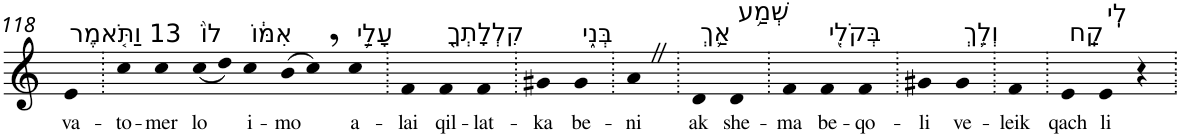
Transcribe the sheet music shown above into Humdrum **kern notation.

**kern	**text
*part1	*part1
*staff1	*staff1
*I"Piano	*
*I'Pno	*
!!LO:PB:g=z
*clefG2	*
*k[]	*
=118	=118
!LO:TX:a:t=13 וַתֹּ֤אמֶר	!
!	!LO:LY:b
4e	va-
=119.	=119.
!	!LO:LY:b
4cc	-to-
!	!LO:LY:b
4cc	-mer
!LO:TX:a:t=לוֹ֙	!
!	!LO:LY:b
(<8cc	lo
8dd)	.
!LO:TX:a:t=אִמּ֔וֹ	!
!	!LO:LY:b
4cc	i-
!	!LO:LY:b
(>8b	-mo
8cc,)	.
!LO:TX:a:t=עָלַ֥י	!
!	!LO:LY:b
4cc	a-
=120.	=120.
!	!LO:LY:b
4f	-lai
!LO:TX:a:t=קִלְלָתְךָ֖	!
!	!LO:LY:b
4f	qil-
!	!LO:LY:b
4f	-lat-
=121.	=121.
!	!LO:LY:b
4g#X	-ka
!LO:TX:a:t=בְּנִ֑י	!
!	!LO:LY:b
4g#	be-
=122.	=122.
!	!LO:LY:b
4aZ	-ni
=123.	=123.
!LO:TX:a:t=אַ֛ךְ	!
!	!LO:LY:b
4d	ak
!LO:TX:a:t=שְׁמַ֥ע	!
!	!LO:LY:b
4d	she-
=124.	=124.
!	!LO:LY:b
4f	-ma
!LO:TX:a:t=בְּקֹלִ֖י	!
!	!LO:LY:b
4f	be-
!	!LO:LY:b
4f	-qo-
=125.	=125.
!	!LO:LY:b
4g#X	-li
!LO:TX:a:t=וְלֵ֥ךְ	!
!	!LO:LY:b
4g#	ve-
=126.	=126.
!	!LO:LY:b
4f	-leik
=127.	=127.
!LO:TX:a:t=קַֽח	!
!	!LO:LY:b
4e	qach
!LO:TX:a:t=לִֽי	!
!	!LO:LY:b
4e	li
4r	.
=.	=.
*-	*-
